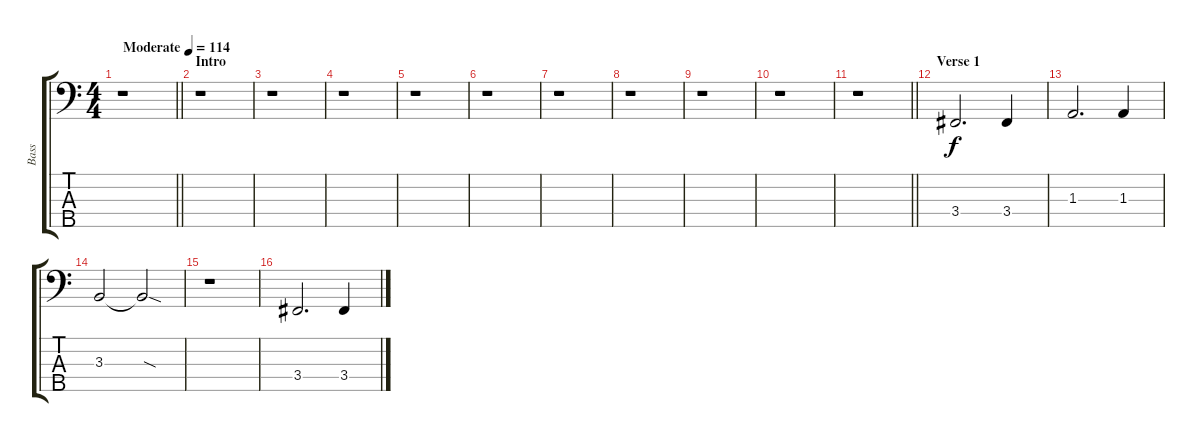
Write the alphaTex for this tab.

\track ("Bass" "Bass") {instrument electricbassfinger}
\staff {score tabs}
\tuning (Gb2 Db2 Ab1 Eb1 Bb0) {hide}
\ts (4 4)
\tempo (114 "Moderate")
\clef f4
\barLineRight lightlight
\ks c
r.1{dy f instrument electricbassfinger} |
\section ("" "Intro")
r.1 |
r.1 |
r.1 |
r.1 |
r.1 |
r.1 |
r.1 |
r.1 |
r.1 |
\barLineRight lightlight
r.1 |
\section ("" "Verse 1")
3.4.2{d} 3.4.4 |
1.3.2{d} 1.3.4 |
3.3.2 3.3{sod t}.2 |
r.1 |
3.4.2{d} 3.4.4
